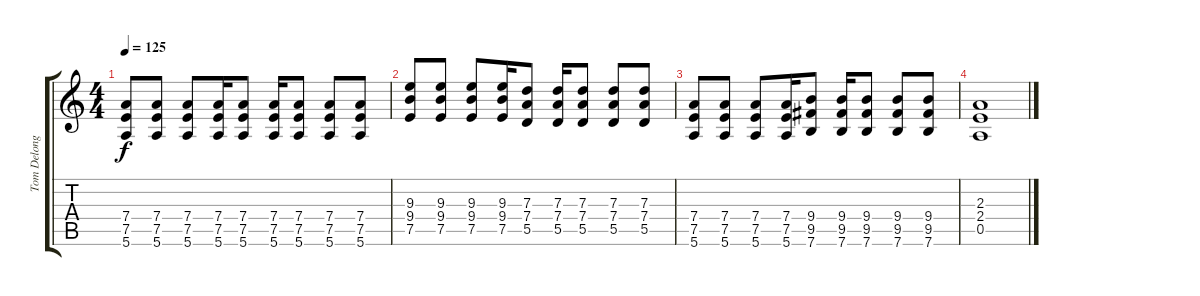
\track ("Tom Delonge - Gitarre" "Tom Delong") {instrument distortionguitar}
\staff {score tabs}
\tuning (E4 B3 G3 D3 A2 E2) {hide}
\ts (4 4)
\tempo 125
\clef g2
\ks c
(7.4 7.5 5.6).8{dy f} (7.4 7.5 5.6).8 (7.4 7.5 5.6).8 (7.4 7.5 5.6).16 (7.4 7.5 5.6).8 (7.4 7.5 5.6).16 (7.4 7.5 5.6).8 (7.4 7.5 5.6).8 (7.4 7.5 5.6).8 |
(9.3 9.4 7.5).8 (9.3 9.4 7.5).8 (9.3 9.4 7.5).8 (9.3 9.4 7.5).16 (7.3 7.4 5.5).8 (7.3 7.4 5.5).16 (7.3 7.4 5.5).8 (7.3 7.4 5.5).8 (7.3 7.4 5.5).8 |
(7.4 7.5 5.6).8 (7.4 7.5 5.6).8 (7.4 7.5 5.6).8 (7.4 7.5 5.6).16 (9.4 9.5 7.6).8 (9.4 9.5 7.6).16 (9.4 9.5 7.6).8 (9.4 9.5 7.6).8 (9.4 9.5 7.6).8 |
(2.3 2.4 0.5).1
